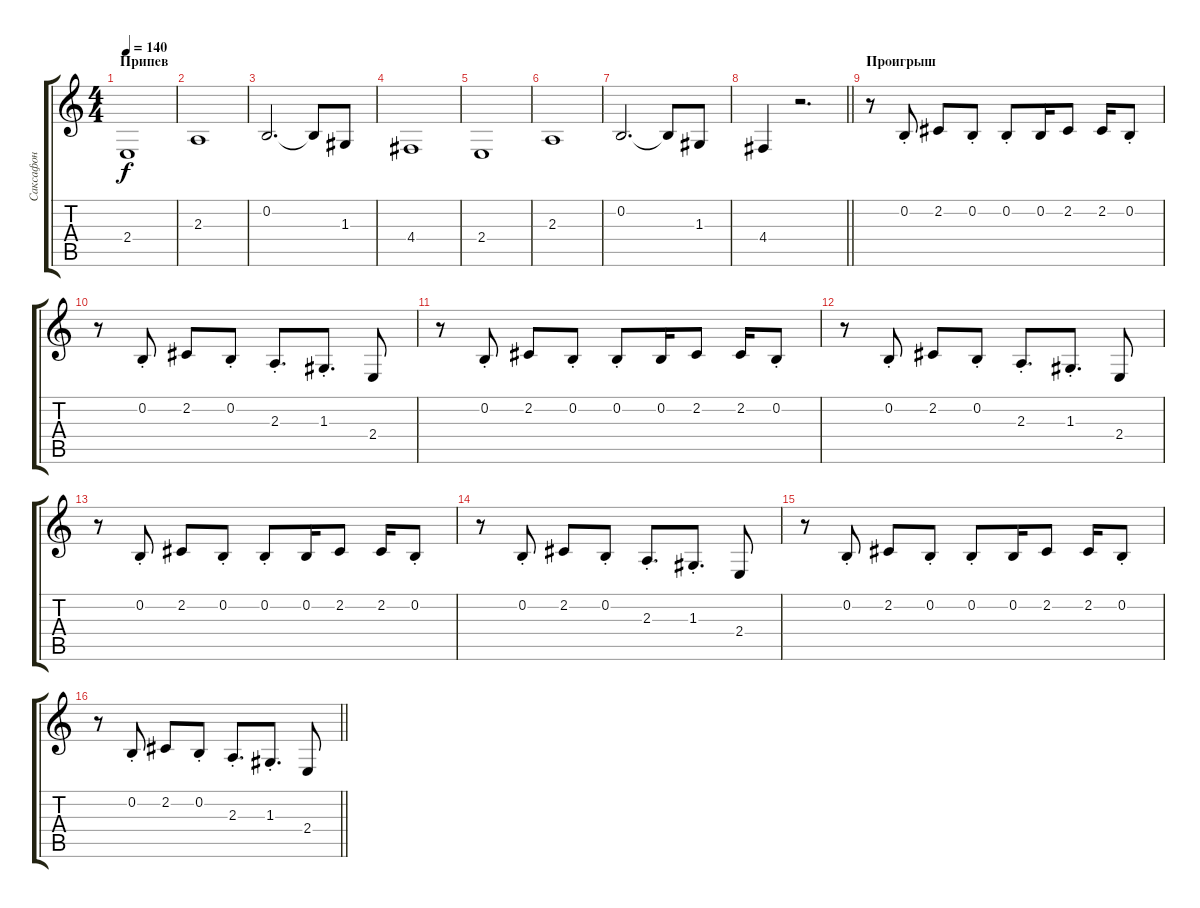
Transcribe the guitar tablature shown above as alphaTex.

\track ("Саксафон" "Саксафон") {instrument tuba}
\staff {score tabs}
\tuning (E4 B3 G3 D3 A2 E2) {hide}
\ts (4 4)
\section ("" "Припев")
\tempo 140
\clef g2
\ks c
2.4.1{dy f} |
2.3.1 |
0.2.2{d} 0.2{t}.8 1.3.8 |
4.4.1 |
2.4.1 |
2.3.1 |
0.2.2{d} 0.2{t}.8 1.3.8 |
\barLineRight lightlight
4.4.4 r.2{d} |
\section ("" "Проигрыш")
r.8 0.2{st}.8 2.2.8 0.2{st}.8 0.2{st}.8 0.2.16 2.2.8 2.2.16 0.2{st}.8 |
r.8 0.2{st}.8 2.2.8 0.2{st}.8 2.3{st}.8{d} 1.3{st}.8{d} 2.4.8 |
r.8 0.2{st}.8 2.2.8 0.2{st}.8 0.2{st}.8 0.2.16 2.2.8 2.2.16 0.2{st}.8 |
r.8 0.2{st}.8 2.2.8 0.2{st}.8 2.3{st}.8{d} 1.3{st}.8{d} 2.4.8 |
r.8 0.2{st}.8 2.2.8 0.2{st}.8 0.2{st}.8 0.2.16 2.2.8 2.2.16 0.2{st}.8 |
r.8 0.2{st}.8 2.2.8 0.2{st}.8 2.3{st}.8{d} 1.3{st}.8{d} 2.4.8 |
r.8 0.2{st}.8 2.2.8 0.2{st}.8 0.2{st}.8 0.2.16 2.2.8 2.2.16 0.2{st}.8 |
\barLineRight lightlight
r.8 0.2{st}.8 2.2.8 0.2{st}.8 2.3{st}.8{d} 1.3{st}.8{d} 2.4.8
